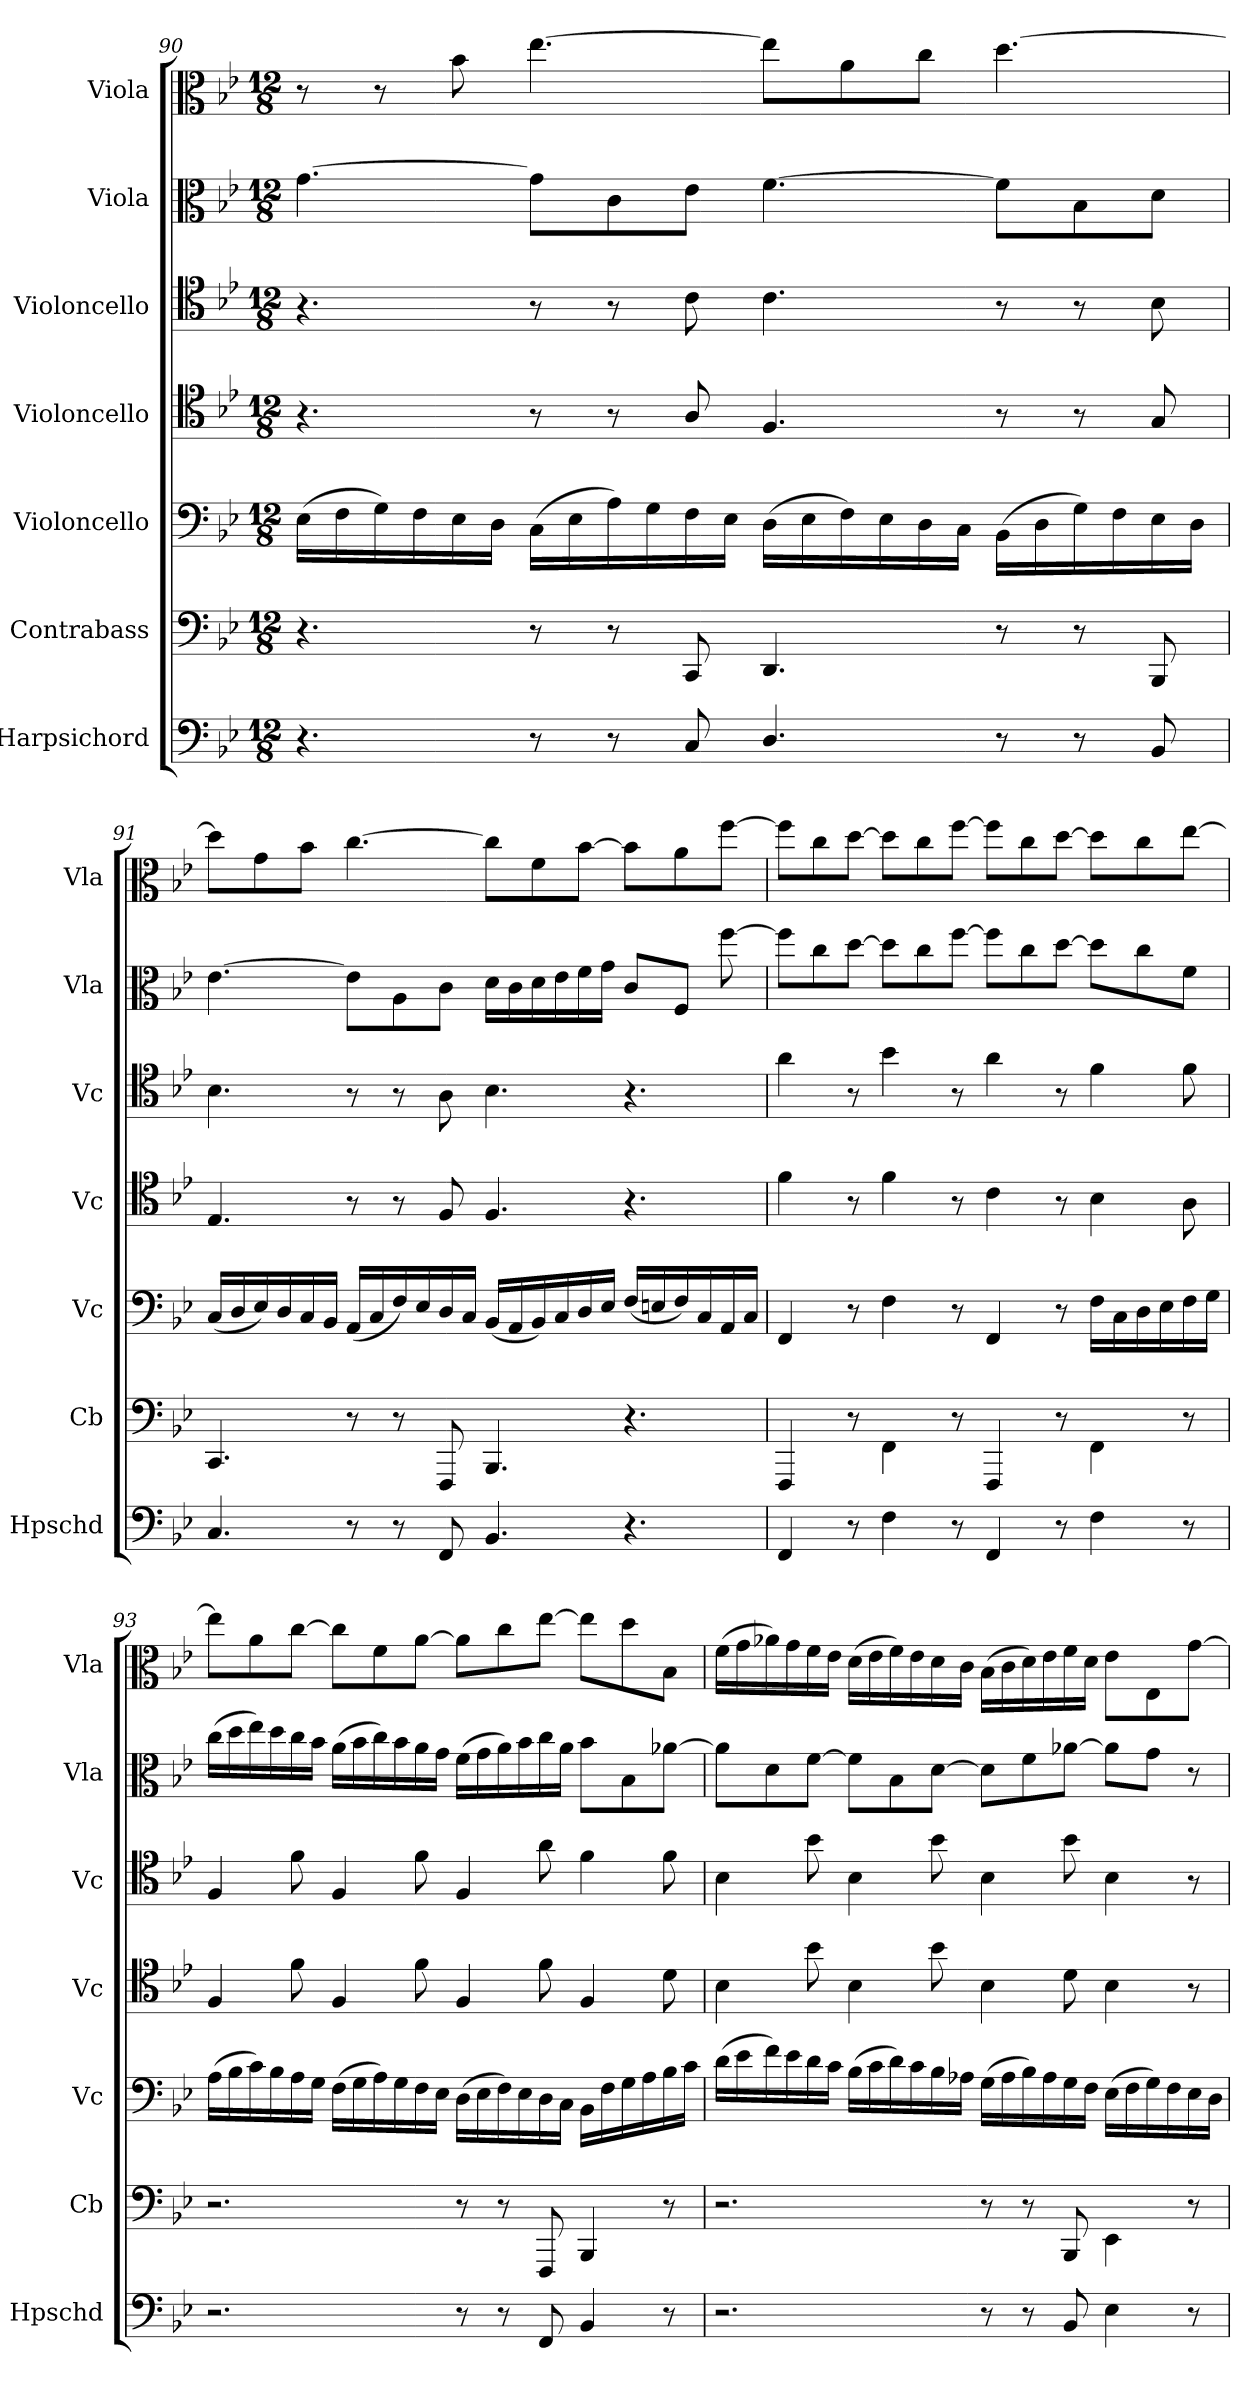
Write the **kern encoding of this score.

**kern	**kern	**kern	**kern	**kern	**kern	**kern
*part7	*part6	*part5	*part4	*part3	*part2	*part1
*staff7	*staff6	*staff5	*staff4	*staff3	*staff2	*staff1
*I"Harpsichord	*I"Contrabass	*I"Violoncello	*I"Violoncello	*I"Violoncello	*I"Viola	*I"Viola
*I'Hpschd	*I'Cb	*I'Vc	*I'Vc	*I'Vc	*I'Vla	*I'Vla
*clefF4	*clefF4	*clefF4	*clefC4	*clefC4	*clefC3	*clefC3
*	*ITrd7c12	*	*	*	*	*
*k[b-e-]	*k[b-e-]	*k[b-e-]	*k[b-e-]	*k[b-e-]	*k[b-e-]	*k[b-e-]
*B-:	*B-:	*B-:	*B-:	*B-:	*B-:	*B-:
*M12/8	*M12/8	*M12/8	*M12/8	*M12/8	*M12/8	*M12/8
=90	=90	=90	=90	=90	=90	=90
4.r	4.r	(16E-\LL	4.r	4.r	[4.g\	8r
.	.	16F\	.	.	.	.
.	.	16G\)	.	.	.	8r
.	.	16F\	.	.	.	.
.	.	16E-\	.	.	.	8b-\
.	.	16D\JJ	.	.	.	.
8r	8r	(16C\LL	8r	8r	8g\L]	[4.ee-\
.	.	16E-\	.	.	.	.
8r	8r	16A\)	8r	8r	8c\	.
.	.	16G\	.	.	.	.
8C/	8CCC/	16F\	8A/	8c\	8e-\J	.
.	.	16E-\JJ	.	.	.	.
4.D/	4.DDD/	(16D\LL	4.F/	4.c\	[4.f\	8ee-\L]
.	.	16E-\	.	.	.	.
.	.	16F\)	.	.	.	8a\
.	.	16E-\	.	.	.	.
.	.	16D\	.	.	.	8cc\J
.	.	16C\JJ	.	.	.	.
8r	8r	(16BB-\LL	8r	8r	8f\L]	[4.dd\
.	.	16D\	.	.	.	.
8r	8r	16G\)	8r	8r	8B-\	.
.	.	16F\	.	.	.	.
8BB-/	8BBBB-/	16E-\	8G/	8B-\	8d\J	.
.	.	16D\JJ	.	.	.	.
=91	=91	=91	=91	=91	=91	=91
4.C/	4.CCC/	(16C/LL	4.E-/	4.B-\	[4.e-\	8dd\L]
.	.	16D/	.	.	.	.
.	.	16E-/)	.	.	.	8g\
.	.	16D/	.	.	.	.
.	.	16C/	.	.	.	8b-\J
.	.	16BB-/JJ	.	.	.	.
8r	8r	(16AA/LL	8r	8r	8e-\L]	[4.cc\
.	.	16C/	.	.	.	.
8r	8r	16F/)	8r	8r	8A\	.
.	.	16E-/	.	.	.	.
8FF/	8FFFF/	16D/	8F/	8A\	8c\J	.
.	.	16C/JJ	.	.	.	.
4.BB-/	4.BBBB-/	(16BB-/LL	4.F/	4.B-\	16d\LL	8cc\L]
.	.	16AA/	.	.	16c\	.
.	.	16BB-/)	.	.	16d\	8f\
.	.	16C/	.	.	16e-\	.
.	.	16D/	.	.	16f\	[8b-\J
.	.	16E-/JJ	.	.	16g\JJ	.
4.r	4.r	(16F/LL	4.r	4.r	8c/L	8b-\L]
.	.	16En/	.	.	.	.
.	.	16F/)	.	.	8F/J	8a\
.	.	16C/	.	.	.	.
.	.	16AA/	.	.	[8ff\	[8ff\J
.	.	16C/JJ	.	.	.	.
=92	=92	=92	=92	=92	=92	=92
4FF/	4FFFF/	4FF/	4f\	4a\	8ff\L]	8ff\L]
.	.	.	.	.	8cc\	8cc\
8r	8r	8r	8r	8r	[8dd\J	[8dd\J
4F\	4FFF\	4F\	4f\	4b-\	8dd\L]	8dd\L]
.	.	.	.	.	8cc\	8cc\
8r	8r	8r	8r	8r	[8ff\J	[8ff\J
4FF/	4FFFF/	4FF/	4c\	4a\	8ff\L]	8ff\L]
.	.	.	.	.	8cc\	8cc\
8r	8r	8r	8r	8r	[8dd\J	[8dd\J
4F\	4FFF\	16F\LL	4B-\	4f\	8dd\L]	8dd\L]
.	.	16C\	.	.	.	.
.	.	16D\	.	.	8cc\	8cc\
.	.	16E-\	.	.	.	.
8r	8r	16F\	8A\	8f\	8f\J	[8ee-\J
.	.	16G\JJ	.	.	.	.
=93	=93	=93	=93	=93	=93	=93
2.r	2.r	(16A\LL	4F/	4F/	(16cc\LL	8ee-\L]
.	.	16B-\	.	.	16dd\	.
.	.	16c\)	.	.	16ee-\)	8a\
.	.	16B-\	.	.	16dd\	.
.	.	16A\	8f\	8f\	16cc\	[8cc\J
.	.	16G\JJ	.	.	16b-\JJ	.
.	.	(16F\LL	4F/	4F/	(16a\LL	8cc\L]
.	.	16G\	.	.	16b-\	.
.	.	16A\)	.	.	16cc\)	8f\
.	.	16G\	.	.	16b-\	.
.	.	16F\	8f\	8f\	16a\	[8a\J
.	.	16E-\JJ	.	.	16g\JJ	.
8r	8r	(16D\LL	4F/	4F/	(16f\LL	8a\L]
.	.	16E-\	.	.	16g\	.
8r	8r	16F\)	.	.	16a\)	8cc\
.	.	16E-\	.	.	16b-\	.
8FF/	8FFFF/	16D\	8f\	8a\	16cc\	[8ee-\J
.	.	16C\JJ	.	.	16a\JJ	.
4BB-/	4BBBB-/	16BB-\LL	4F/	4f\	8b-\L	8ee-\L]
.	.	16F\	.	.	.	.
.	.	16G\	.	.	8B-\	8dd\
.	.	16A\	.	.	.	.
8r	8r	16B-\	8d\	8f\	[8a-X\J	8B-\J
.	.	16c\JJ	.	.	.	.
=94	=94	=94	=94	=94	=94	=94
2.r	2.r	(16d\LL	4B-\	4B-\	8a-\L]	(16f\LL
.	.	16e-\	.	.	.	16g\
.	.	16f\)	.	.	8d\	16a-X\)
.	.	16e-\	.	.	.	16g\
.	.	16d\	8b-\	8b-\	[8f\J	16f\
.	.	16c\JJ	.	.	.	16e-\JJ
.	.	(16B-\LL	4B-\	4B-\	8f\L]	(16d\LL
.	.	16c\	.	.	.	16e-\
.	.	16d\)	.	.	8B-\	16f\)
.	.	16c\	.	.	.	16e-\
.	.	16B-\	8b-\	8b-\	[8d\J	16d\
.	.	16A-X\JJ	.	.	.	16c\JJ
8r	8r	(16G\LL	4B-\	4B-\	8d\L]	(16B-\LL
.	.	16A-\	.	.	.	16c\
8r	8r	16B-\)	.	.	8f\	16d\)
.	.	16A-\	.	.	.	16e-\
8BB-/	8BBBB-/	16G\	8d\	8b-\	[8a-X\J	16f\
.	.	16F\JJ	.	.	.	16d\JJ
4E-\	4EEE-\	(16E-\LL	4B-\	4B-\	8a-\L]	8e-\L
.	.	16F\	.	.	.	.
.	.	16G\)	.	.	8g\J	8E-\
.	.	16F\	.	.	.	.
8r	8r	16E-\	8r	8r	8r	[8g\J
.	.	16D\JJ	.	.	.	.
=	=	=	=	=	=	=
*-	*-	*-	*-	*-	*-	*-
